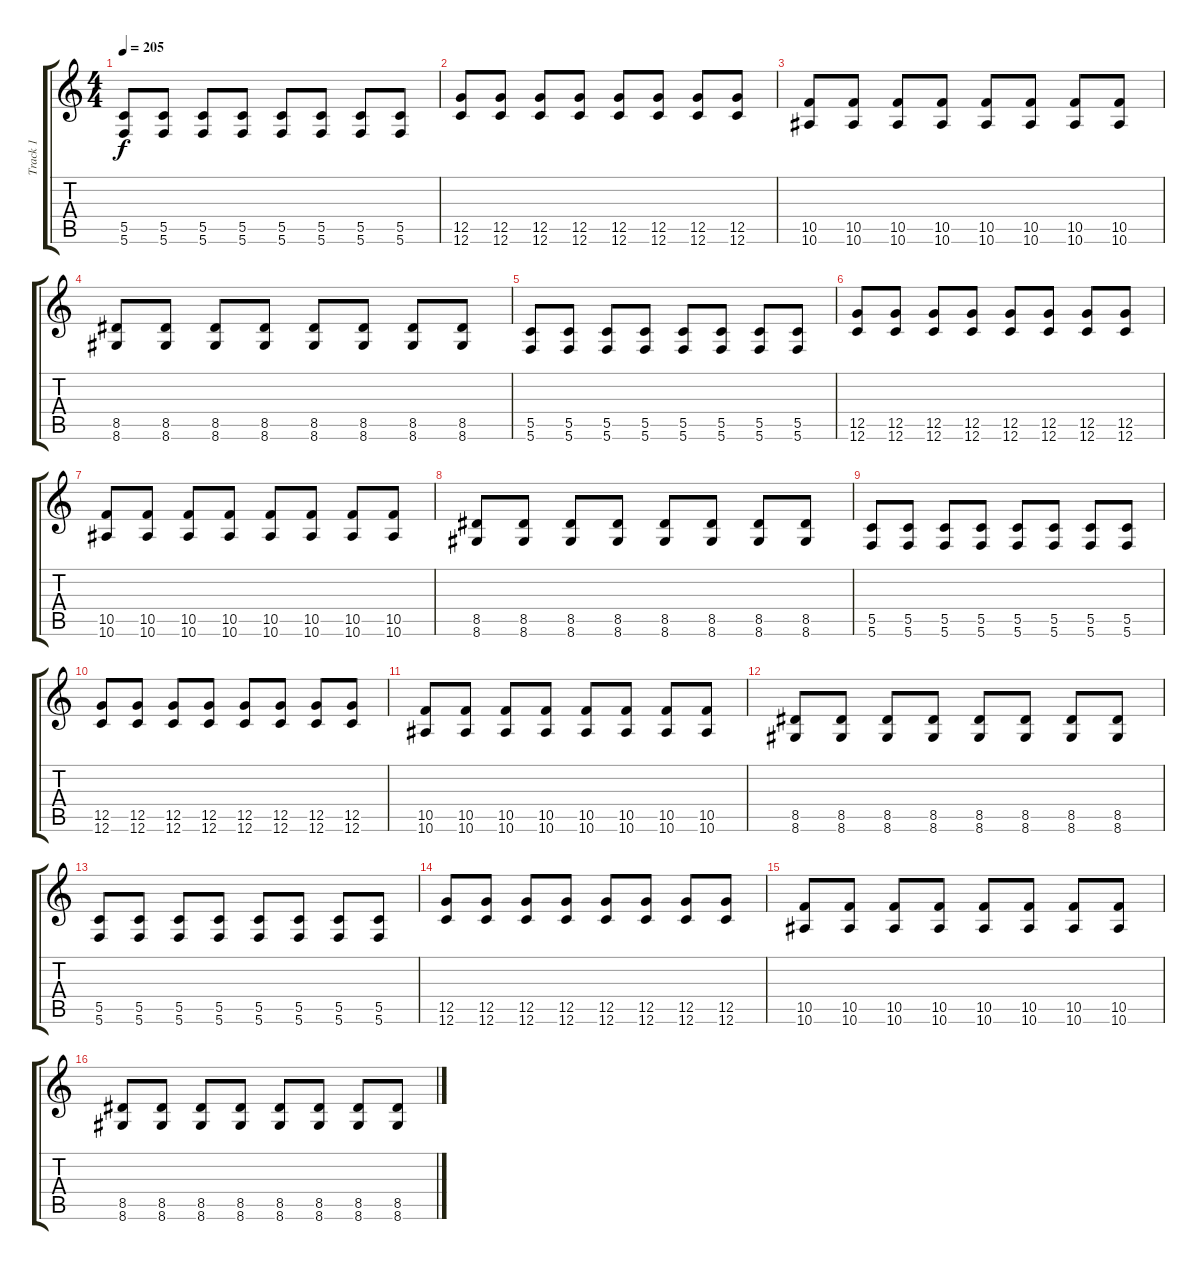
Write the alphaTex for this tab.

\track ("Track 1" "Track 1") {instrument distortionguitar}
\staff {score tabs}
\tuning (D4 A3 F3 C3 G2 C2) {hide}
\ts (4 4)
\tempo 205
\clef g2
\ks c
(5.5 5.6).8{dy f} (5.5 5.6).8 (5.5 5.6).8 (5.5 5.6).8 (5.5 5.6).8 (5.5 5.6).8 (5.5 5.6).8 (5.5 5.6).8 |
(12.5 12.6).8 (12.5 12.6).8 (12.5 12.6).8 (12.5 12.6).8 (12.5 12.6).8 (12.5 12.6).8 (12.5 12.6).8 (12.5 12.6).8 |
(10.5 10.6).8 (10.5 10.6).8 (10.5 10.6).8 (10.5 10.6).8 (10.5 10.6).8 (10.5 10.6).8 (10.5 10.6).8 (10.5 10.6).8 |
(8.5 8.6).8 (8.5 8.6).8 (8.5 8.6).8 (8.5 8.6).8 (8.5 8.6).8 (8.5 8.6).8 (8.5 8.6).8 (8.5 8.6).8 |
(5.5 5.6).8 (5.5 5.6).8 (5.5 5.6).8 (5.5 5.6).8 (5.5 5.6).8 (5.5 5.6).8 (5.5 5.6).8 (5.5 5.6).8 |
(12.5 12.6).8 (12.5 12.6).8 (12.5 12.6).8 (12.5 12.6).8 (12.5 12.6).8 (12.5 12.6).8 (12.5 12.6).8 (12.5 12.6).8 |
(10.5 10.6).8 (10.5 10.6).8 (10.5 10.6).8 (10.5 10.6).8 (10.5 10.6).8 (10.5 10.6).8 (10.5 10.6).8 (10.5 10.6).8 |
(8.5 8.6).8 (8.5 8.6).8 (8.5 8.6).8 (8.5 8.6).8 (8.5 8.6).8 (8.5 8.6).8 (8.5 8.6).8 (8.5 8.6).8 |
(5.5 5.6).8 (5.5 5.6).8 (5.5 5.6).8 (5.5 5.6).8 (5.5 5.6).8 (5.5 5.6).8 (5.5 5.6).8 (5.5 5.6).8 |
(12.5 12.6).8 (12.5 12.6).8 (12.5 12.6).8 (12.5 12.6).8 (12.5 12.6).8 (12.5 12.6).8 (12.5 12.6).8 (12.5 12.6).8 |
(10.5 10.6).8 (10.5 10.6).8 (10.5 10.6).8 (10.5 10.6).8 (10.5 10.6).8 (10.5 10.6).8 (10.5 10.6).8 (10.5 10.6).8 |
(8.5 8.6).8 (8.5 8.6).8 (8.5 8.6).8 (8.5 8.6).8 (8.5 8.6).8 (8.5 8.6).8 (8.5 8.6).8 (8.5 8.6).8 |
(5.5 5.6).8 (5.5 5.6).8 (5.5 5.6).8 (5.5 5.6).8 (5.5 5.6).8 (5.5 5.6).8 (5.5 5.6).8 (5.5 5.6).8 |
(12.5 12.6).8 (12.5 12.6).8 (12.5 12.6).8 (12.5 12.6).8 (12.5 12.6).8 (12.5 12.6).8 (12.5 12.6).8 (12.5 12.6).8 |
(10.5 10.6).8 (10.5 10.6).8 (10.5 10.6).8 (10.5 10.6).8 (10.5 10.6).8 (10.5 10.6).8 (10.5 10.6).8 (10.5 10.6).8 |
(8.5 8.6).8 (8.5 8.6).8 (8.5 8.6).8 (8.5 8.6).8 (8.5 8.6).8 (8.5 8.6).8 (8.5 8.6).8 (8.5 8.6).8
